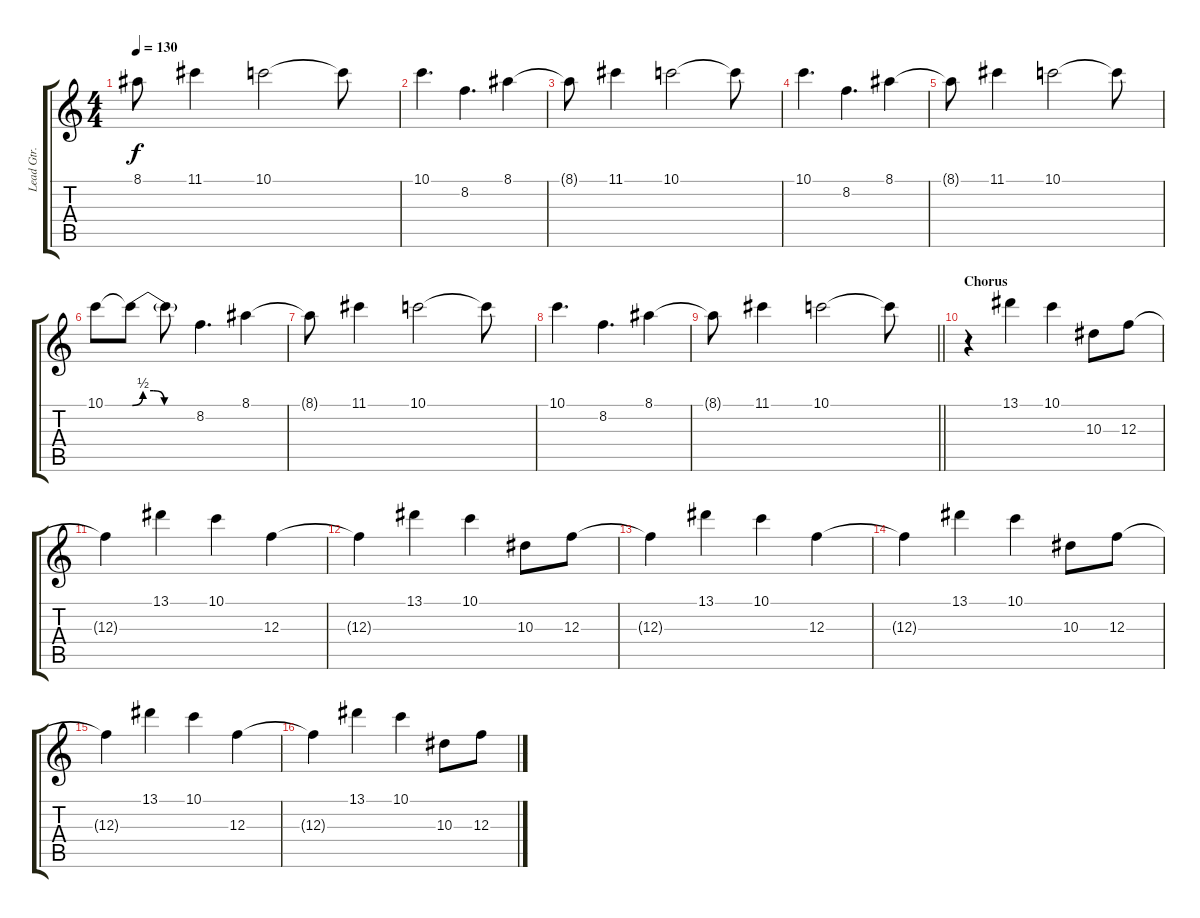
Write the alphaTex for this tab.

\track ("Lead Gtr." "Lead Gtr.") {instrument distortionguitar}
\staff {score tabs}
\tuning (D4 A3 F3 C3 G2 C2) {hide}
\ts (4 4)
\tempo 130
\clef g2
\ks c
8.1{t}.8{dy f} 11.1.4 10.1.2 10.1{t}.8 |
10.1.4{d} 8.2.4{d} 8.1.4 |
8.1{t}.8 11.1.4 10.1.2 10.1{t}.8 |
10.1.4{d} 8.2.4{d} 8.1.4 |
8.1{t}.8 11.1.4 10.1.2 10.1{t}.8 |
10.1.8 10.1{be (custom 0 0 10 2 20 2 30 0 60 0) t}.8 10.1{t}.8 8.2.4{d} 8.1.4 |
8.1{t}.8 11.1.4 10.1.2 10.1{t}.8 |
10.1.4{d} 8.2.4{d} 8.1.4 |
\barLineRight lightlight
8.1{t}.8 11.1.4 10.1.2 10.1{t}.8 |
\section ("" "Chorus")
r.4 13.1.4 10.1.4 10.3.8 12.3.8 |
12.3{t}.4 13.1.4 10.1.4 12.3.4 |
12.3{t}.4 13.1.4 10.1.4 10.3.8 12.3.8 |
12.3{t}.4 13.1.4 10.1.4 12.3.4 |
12.3{t}.4 13.1.4 10.1.4 10.3.8 12.3.8 |
12.3{t}.4 13.1.4 10.1.4 12.3.4 |
12.3{t}.4 13.1.4 10.1.4 10.3.8 12.3.8
